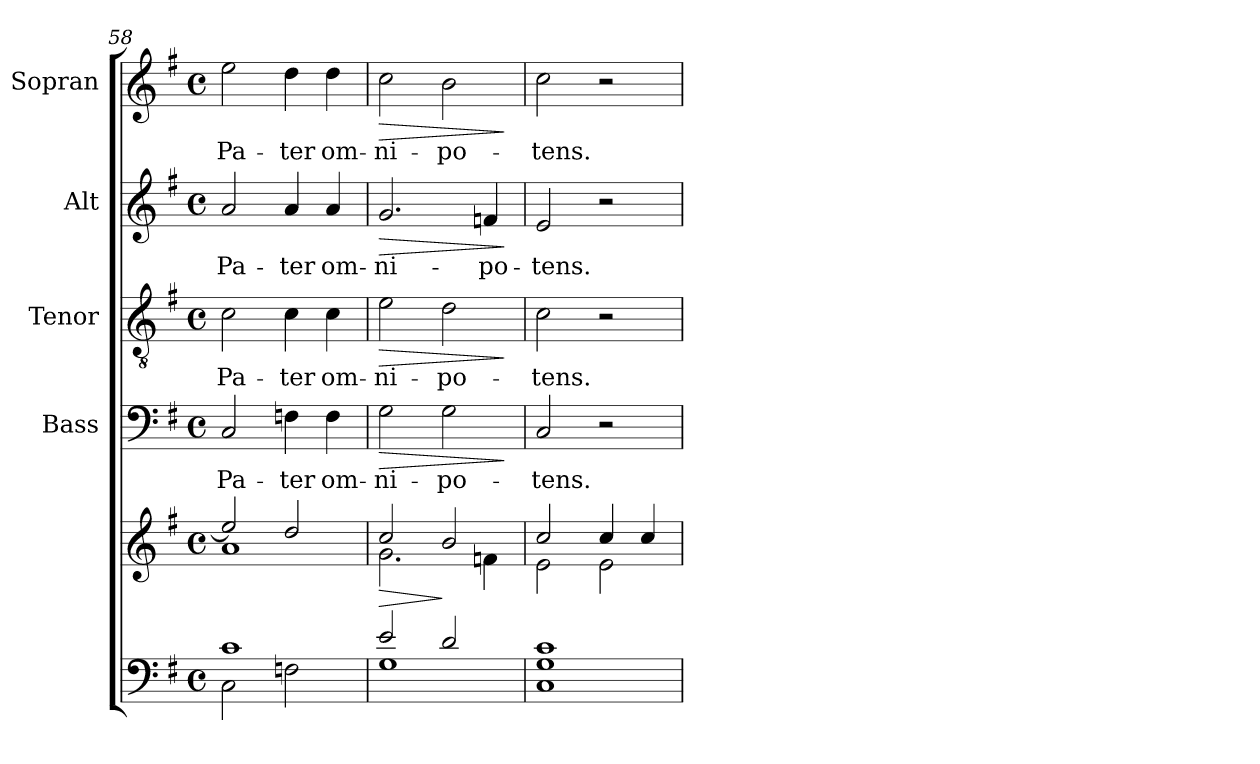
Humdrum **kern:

**kern	**kern	**dynam	**kern	**text	**dynam	**kern	**text	**dynam	**kern	**text	**dynam	**kern	**text	**dynam
*part5	*part5	*part5	*part4	*part4	*part4	*part3	*part3	*part3	*part2	*part2	*part2	*part1	*part1	*part1
*staff6	*staff5	*staff5/6	*staff4	*staff4	*staff4	*staff3	*staff3	*staff3	*staff2	*staff2	*staff2	*staff1	*staff1	*staff1
*	*	*	*I"Bass	*	*	*I"Tenor	*	*	*I"Alt	*	*	*I"Sopran	*	*
*	*	*	*I'B.	*	*	*I'T.	*	*	*I'A.	*	*	*I'S.	*	*
*clefF4	*clefG2	*	*clefF4	*	*	*clefGv2	*	*	*clefG2	*	*	*clefG2	*	*
*k[f#]	*k[f#]	*	*k[f#]	*	*	*k[f#]	*	*	*k[f#]	*	*	*k[f#]	*	*
*G:	*G:	*	*G:	*	*	*G:	*	*	*G:	*	*	*G:	*	*
*M4/4	*M4/4	*	*M4/4	*	*	*M4/4	*	*	*M4/4	*	*	*M4/4	*	*
*met(c)	*met(c)	*	*met(c)	*	*	*met(c)	*	*	*met(c)	*	*	*met(c)	*	*
=58	=58	=58	=58	=58	=58	=58	=58	=58	=58	=58	=58	=58	=58	=58
*^	*^	*	*	*	*	*	*	*	*	*	*	*	*	*
!	!	!	!	!	!	!LO:LY:b	!	!	!LO:LY:b	!	!	!LO:LY:b	!	!	!LO:LY:b	!
1c	2C\	2ee/]	1a	.	2C/	Pa-	.	2c\	Pa-	.	2a/	Pa-	.	2ee\	Pa-	.
!	!	!	!	!	!	!LO:LY:b	!	!	!LO:LY:b	!	!	!LO:LY:b	!	!	!LO:LY:b	!
.	2Fn\	2dd/	.	.	4Fn\	-ter	.	4c\	-ter	.	4a/	-ter	.	4dd\	-ter	.
!	!	!	!	!	!	!LO:LY:b	!	!	!LO:LY:b	!	!	!LO:LY:b	!	!	!LO:LY:b	!
.	.	.	.	.	4F\	om-	.	4c\	om-	.	4a/	om-	.	4dd\	om-	.
=59	=59	=59	=59	=59	=59	=59	=59	=59	=59	=59	=59	=59	=59	=59	=59	=59
!	!	!	!	!LO:HP:b	!	!LO:LY:b	!LO:HP:b	!	!LO:LY:b	!LO:HP:b	!	!LO:LY:b	!LO:HP:b	!	!LO:LY:b	!LO:HP:b
2e/	1G	2cc/	2.g\	>	2G\	-ni-	>	2e\	-ni-	>	2.g/	-ni-	>	2cc\	-ni-	>
!	!	!	!	!	!	!LO:LY:b	!	!	!LO:LY:b	!	!	!	!	!	!LO:LY:b	!
2d/	.	2b/	.	]	2G\	-po-	.	2d\	-po-	.	.	.	.	2b\	-po-	.
!	!	!	!	!	!	!	!	!	!	!	!	!LO:LY:b	!	!	!	!
.	.	.	4fn\	.	.	.	.	.	.	.	4fn/	-po-	.	.	.	.
*v	*v	*	*	*	*	*	*	*	*	*	*	*	*	*	*	*
*	*v	*v	*	*	*	*	*	*	*	*	*	*	*	*	*
.	.	.	.	.	]	.	.	]	.	.	]	.	.	]
=60	=60	=60	=60	=60	=60	=60	=60	=60	=60	=60	=60	=60	=60	=60
*^	*^	*	*	*	*	*	*	*	*	*	*	*	*	*
!	!	!	!	!	!	!LO:LY:b	!	!	!LO:LY:b	!	!	!LO:LY:b	!	!	!LO:LY:b	!
1c	1C 1G	2cc/	2e\	.	2C/	-tens.	.	2c\	-tens.	.	2e/	-tens.	.	2cc\	-tens.	.
.	.	4cc/	2e\	.	2r	.	.	2r	.	.	2r	.	.	2r	.	.
.	.	4cc/	.	.	.	.	.	.	.	.	.	.	.	.	.	.
*v	*v	*	*	*	*	*	*	*	*	*	*	*	*	*	*	*
*	*v	*v	*	*	*	*	*	*	*	*	*	*	*	*	*
=	=	=	=	=	=	=	=	=	=	=	=	=	=	=
*-	*-	*-	*-	*-	*-	*-	*-	*-	*-	*-	*-	*-	*-	*-
